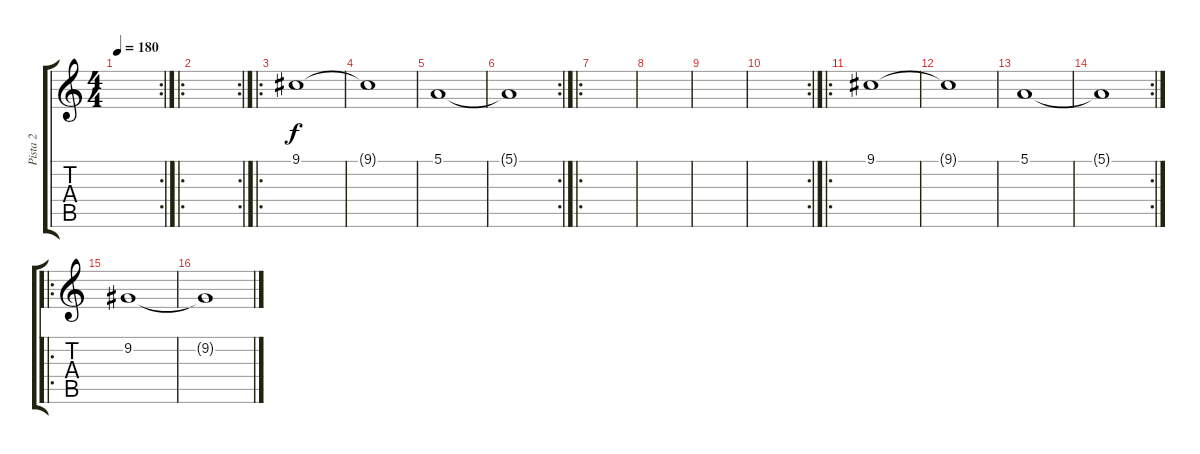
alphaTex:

\track ("Pista 2" "Pista 2") {instrument fx6goblins}
\staff {score tabs}
\tuning (E4 B3 G3 D3 A2 E2) {hide}
\rc 2
\ts (4 4)
\tempo 180
\clef g2
\ks c
|
\ro
\rc 2
|
\ro
9.1.1 |
9.1{t}.1 |
5.1.1 |
\rc 2
5.1{t}.1 |
\ro
|
|
|
\rc 2
|
\ro
9.1.1 |
9.1{t}.1 |
5.1.1 |
\rc 2
5.1{t}.1 |
\ro
9.2.1 |
9.2{t}.1
